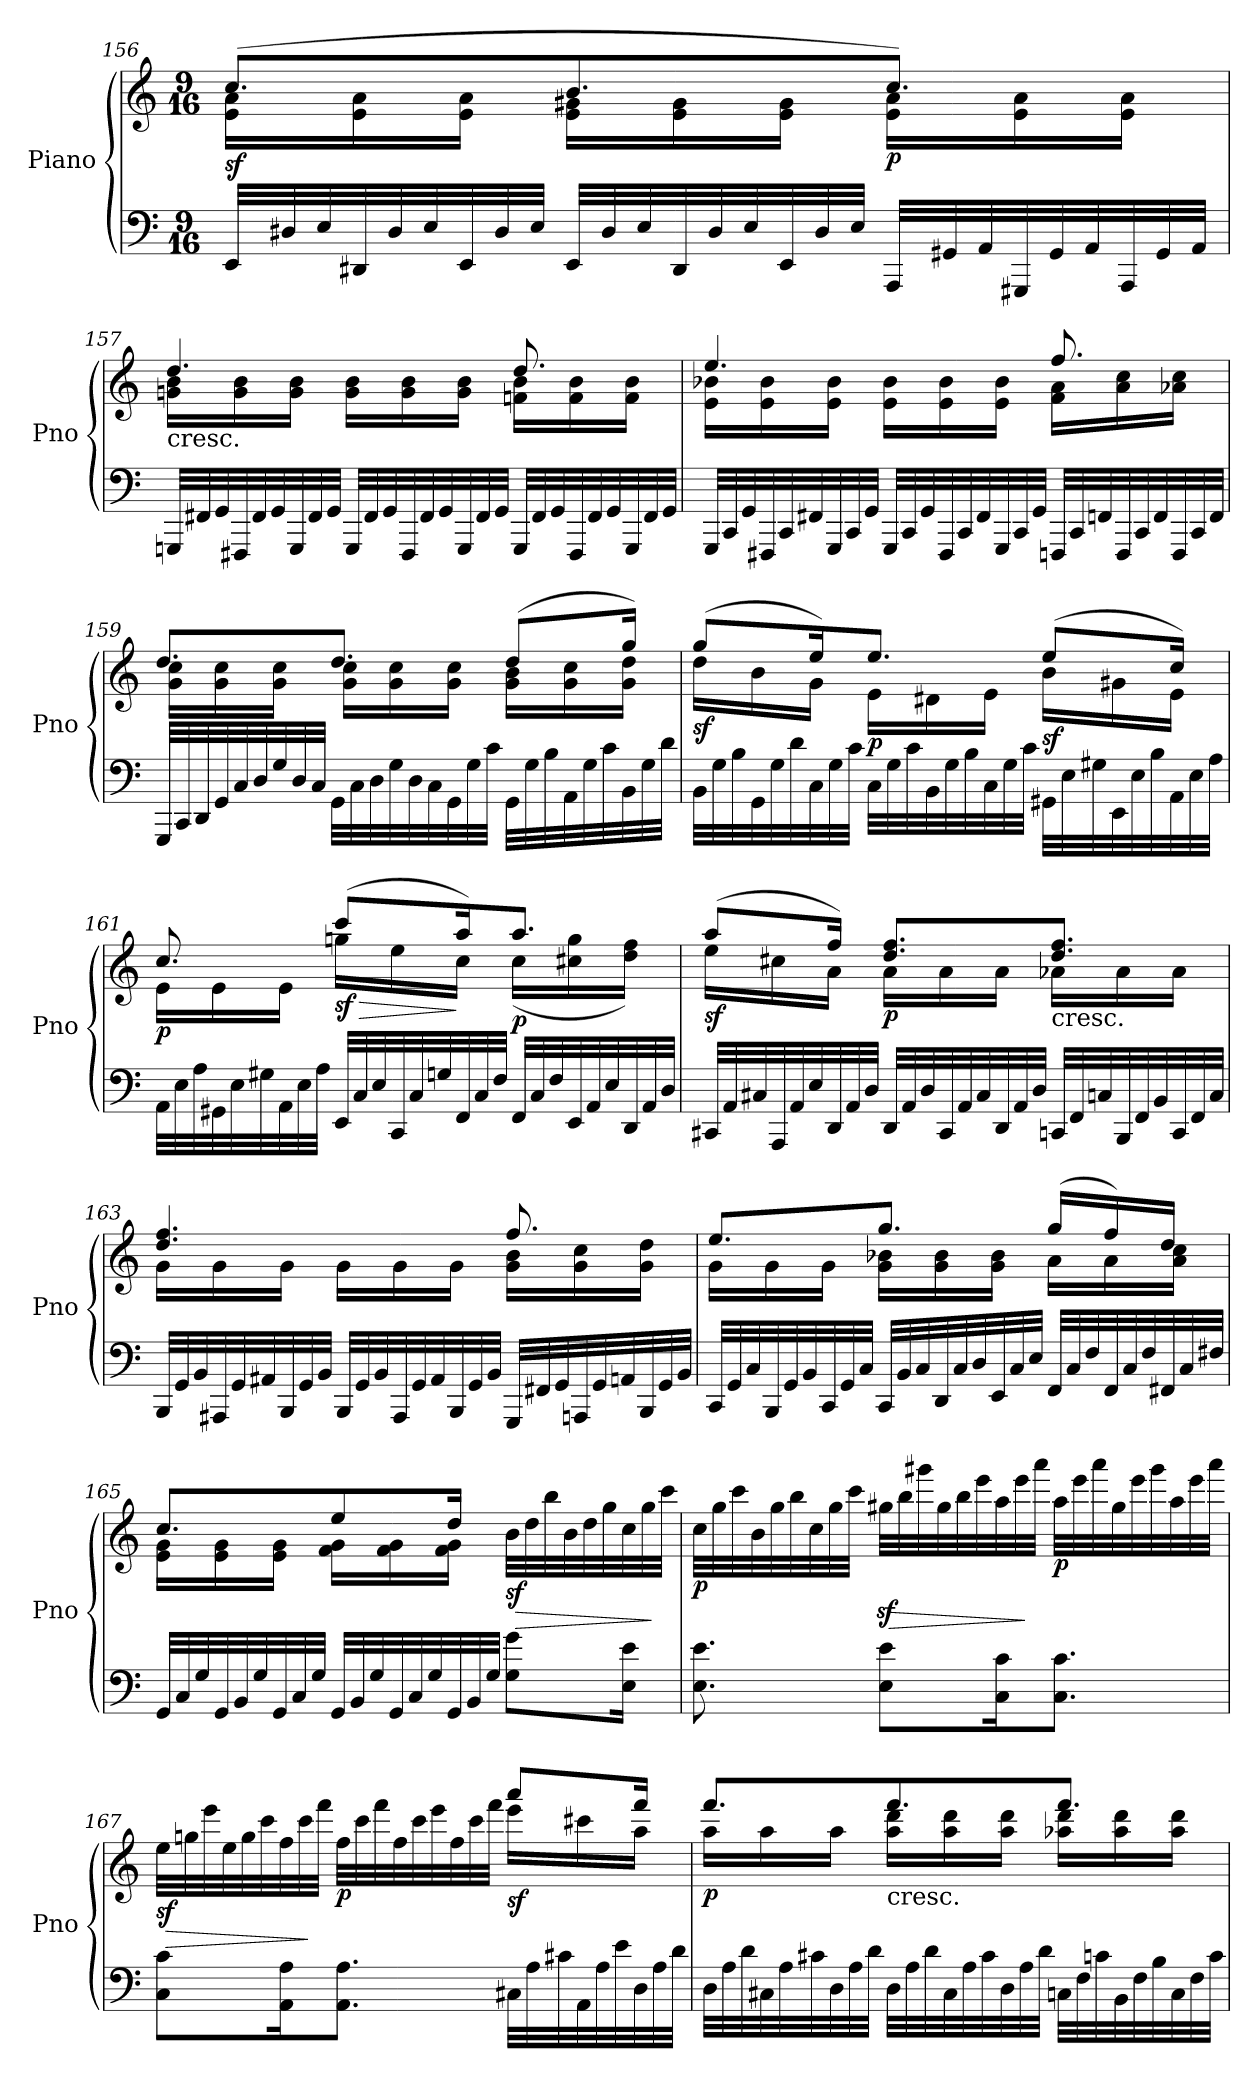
**kern	**kern	**dynam
*part1	*part1	*part1
*staff2	*staff1	*staff1/2
*I"Piano	*	*
*I'Pno	*	*
!!LO:LB:g=z
*clefF4	*clefG2	*
*k[]	*k[]	*
*C:	*C:	*
*M9/16	*M9/16	*
*Xtuplet	*	*
=156	=156	=156
*	*^	*
!	!	!	!LO:DY:b
48EE/LLL	(>8.cc/L	16e\ 16a\LL	sf
48D#X/	.	.	.
48E/	.	.	.
48DD#X/	.	16e\ 16a\	.
48D#/	.	.	.
48E/	.	.	.
48EE/	.	16e\ 16a\JJ	.
48D#/	.	.	.
48E/JJJ	.	.	.
48EE/LLL	8.b/	16e\ 16g#X\LL	.
48D#/	.	.	.
48E/	.	.	.
48DD#/	.	16e\ 16g#\	.
48D#/	.	.	.
48E/	.	.	.
48EE/	.	16e\ 16g#\JJ	.
48D#/	.	.	.
48E/JJJ	.	.	.
!	!	!	!LO:DY:b
48AAA/LLL	8.cc/J)	16e\ 16a\LL	p
48GG#X/	.	.	.
48AA/	.	.	.
48GGG#X/	.	16e\ 16a\	.
48GG#/	.	.	.
48AA/	.	.	.
48AAA/	.	16e\ 16a\JJ	.
48GG#/	.	.	.
48AA/JJJ	.	.	.
!!LO:LB:g=z	!!
=157	=157	=157	=157
!	!LO:TX:b:t=cresc.	!	!
48GGGn/LLL	4.dd/	16gn\ 16b\LL	.
48FF#X/	.	.	.
48GG/	.	.	.
48FFF#X/	.	16g\ 16b\	.
48FF#/	.	.	.
48GG/	.	.	.
48GGG/	.	16g\ 16b\JJ	.
48FF#/	.	.	.
48GG/JJJ	.	.	.
48GGG/LLL	.	16g\ 16b\LL	.
48FF#/	.	.	.
48GG/	.	.	.
48FFF#/	.	16g\ 16b\	.
48FF#/	.	.	.
48GG/	.	.	.
48GGG/	.	16g\ 16b\JJ	.
48FF#/	.	.	.
48GG/JJJ	.	.	.
48GGG/LLL	8.dd/	16fn\ 16b\LL	.
48FF#/	.	.	.
48GG/	.	.	.
48FFF#/	.	16f\ 16b\	.
48FF#/	.	.	.
48GG/	.	.	.
48GGG/	.	16f\ 16b\JJ	.
48FF#/	.	.	.
48GG/JJJ	.	.	.
!!LO:LB:g=z	!!
=158	=158	=158	=158
48GGG/LLL	4.ee/	16e\ 16b-X\LL	.
48CC/	.	.	.
48GG/	.	.	.
48FFF#X/	.	16e\ 16b-\	.
48CC/	.	.	.
48FF#X/	.	.	.
48GGG/	.	16e\ 16b-\JJ	.
48CC/	.	.	.
48GG/JJJ	.	.	.
48GGG/LLL	.	16e\ 16b-\LL	.
48CC/	.	.	.
48GG/	.	.	.
48FFF#/	.	16e\ 16b-\	.
48CC/	.	.	.
48FF#/	.	.	.
48GGG/	.	16e\ 16b-\JJ	.
48CC/	.	.	.
48GG/JJJ	.	.	.
48FFFn/LLL	8.ff/	16f\ 16a\LL	.
48CC/	.	.	.
48FFn/	.	.	.
48FFF/	.	16a\ 16cc\	.
48CC/	.	.	.
48FF/	.	.	.
48FFF/	.	16a-X\ 16cc\JJ	.
48CC/	.	.	.
48FF/JJJ	.	.	.
!!LO:PB:g=z	!!
=159	=159	=159	=159
48GGG/LLL	8.dd/L	16g\ 16cc\LL	.
48CC/	.	.	.
48DD/	.	.	.
48GG/	.	16g\ 16cc\	.
48C/	.	.	.
48D/	.	.	.
48G/	.	16g\ 16cc\JJ	.
48D/	.	.	.
48C/JJJ	.	.	.
48GG\LLL	8.dd/J	16g\ 16cc\LL	.
48C\	.	.	.
48D\	.	.	.
48G\	.	16g\ 16cc\	.
48D\	.	.	.
48C\	.	.	.
48GG\	.	16g\ 16cc\JJ	.
48G\	.	.	.
48c\JJJ	.	.	.
48GG\LLL	(>8dd/L	16g\ 16b\LL	.
48G\	.	.	.
48B\	.	.	.
48AA\	.	16g\ 16cc\	.
48G\	.	.	.
48c\	.	.	.
48BB\	16gg/Jk)	16g\ 16dd\JJ	.
48G\	.	.	.
48d\JJJ	.	.	.
!!LO:LB:g=z	!!
=160	=160	=160	=160
!	!	!	!LO:DY:b
48BB\LLL	(>8gg/L	16dd\LL	sf
48G\	.	.	.
48B\	.	.	.
48GG\	.	16b\	.
48G\	.	.	.
48d\	.	.	.
48C\	16ee/K)	16g\JJ	.
48G\	.	.	.
48c\JJJ	.	.	.
!	!	!	!LO:DY:b
48C\LLL	8.ee/J	16e\LL	p
48G\	.	.	.
48c\	.	.	.
48BB\	.	16d#X\	.
48G\	.	.	.
48B\	.	.	.
48C\	.	16e\JJ	.
48G\	.	.	.
48c\JJJ	.	.	.
!	!	!	!LO:DY:b
48GG#X\LLL	(>8ee/L	16b\LL	sf
48E\	.	.	.
48G#X\	.	.	.
48EE\	.	16g#X\	.
48E\	.	.	.
48B\	.	.	.
48AA\	16cc/Jk)	16e\JJ	.
48E\	.	.	.
48A\JJJ	.	.	.
!!LO:LB:g=z	!!
=161	=161	=161	=161
!	!	!	!LO:DY:b
48AA\LLL	8.cc/	16e\LL	p
48E\	.	.	.
48A\	.	.	.
48GG#X\	.	16e\	.
48E\	.	.	.
48G#X\	.	.	.
48AA\	.	16e\JJ	.
48E\	.	.	.
48A\JJJ	.	.	.
!	!	!	!LO:HP:b
!	!	!	!LO:DY:n=1:b
48EE/LLL	(>8ccc/L	16ggn\LL	> sf
48C/	.	.	.
48E/	.	.	.
48CC/	.	16ee\	.
48C/	.	.	.
48Gn/	.	.	.
48FF/	16aa/K)	16cc\JJ	]
48C/	.	.	.
48F/JJJ	.	.	.
!	!	!	!LO:DY:n=2:b
48FF/LLL	8.aa/J	(<16cc\LL	p
48C/	.	.	.
48F/	.	.	.
48EE/	.	16cc#X\ 16gg\	.
48AA/	.	.	.
48E/	.	.	.
48DD/	.	16dd\ 16ff\JJ)	.
48AA/	.	.	.
48D/JJJ	.	.	.
!!LO:LB:g=z	!!
=162	=162	=162	=162
!	!	!	!LO:DY:b
48CC#X/LLL	(>8aa/L	16ee\LL	sf
48AA/	.	.	.
48C#X/	.	.	.
48AAA/	.	16cc#X\	.
48AA/	.	.	.
48E/	.	.	.
48DD/	16ff/Jk)	16a\JJ	.
48AA/	.	.	.
48D/JJJ	.	.	.
!	!	!	!LO:DY:b
48DD/LLL	8.dd/ 8.ff/L	16a\LL	p
48AA/	.	.	.
48D/	.	.	.
48CC#/	.	16a\	.
48AA/	.	.	.
48C#/	.	.	.
48DD/	.	16a\JJ	.
48AA/	.	.	.
48D/JJJ	.	.	.
!	!LO:TX:b:t=cresc.	!	!
48CCn/LLL	8.dd/ 8.ff/J	16a-X\LL	.
48FF/	.	.	.
48Cn/	.	.	.
48BBB/	.	16a-\	.
48FF/	.	.	.
48BB/	.	.	.
48CC/	.	16a-\JJ	.
48FF/	.	.	.
48C/JJJ	.	.	.
!!LO:LB:g=z	!!
=163	=163	=163	=163
48BBB/LLL	4.dd/ 4.ff/	16g\LL	.
48GG/	.	.	.
48BB/	.	.	.
48AAA#X/	.	16g\	.
48GG/	.	.	.
48AA#X/	.	.	.
48BBB/	.	16g\JJ	.
48GG/	.	.	.
48BB/JJJ	.	.	.
48BBB/LLL	.	16g\LL	.
48GG/	.	.	.
48BB/	.	.	.
48AAA#/	.	16g\	.
48GG/	.	.	.
48AA#/	.	.	.
48BBB/	.	16g\JJ	.
48GG/	.	.	.
48BB/JJJ	.	.	.
48GGG/LLL	8.ff/	16g\ 16b\LL	.
48FF#X/	.	.	.
48GG/	.	.	.
48AAAn/	.	16g\ 16cc\	.
48GG/	.	.	.
48AAn/	.	.	.
48BBB/	.	16g\ 16dd\JJ	.
48GG/	.	.	.
48BB/JJJ	.	.	.
!!LO:PB:g=z	!!
=164	=164	=164	=164
48CC/LLL	8.ee/L	16g\LL	.
48GG/	.	.	.
48C/	.	.	.
48BBB/	.	16g\	.
48GG/	.	.	.
48BB/	.	.	.
48CC/	.	16g\JJ	.
48GG/	.	.	.
48C/JJJ	.	.	.
48CC/LLL	8.gg/J	16g\ 16b-X\LL	.
48BB/	.	.	.
48C/	.	.	.
48DD/	.	16g\ 16b-\	.
48C/	.	.	.
48D/	.	.	.
48EE/	.	16g\ 16b-\JJ	.
48C/	.	.	.
48E/JJJ	.	.	.
48FF/LLL	(>16gg/LL	16a\LL	.
48C/	.	.	.
48F/	.	.	.
48FF/	16ff/)	16a\	.
48C/	.	.	.
48F/	.	.	.
48FF#X/	16dd/JJ	16a\ 16cc\JJ	.
48C/	.	.	.
48F#X/JJJ	.	.	.
!!LO:LB:g=z	!!
=165	=165	=165	=165
48GG/LLL	8.cc/L	16e\ 16g\LL	.
48C/	.	.	.
48G/	.	.	.
48GG/	.	16e\ 16g\	.
48BB/	.	.	.
48G/	.	.	.
48GG/	.	16e\ 16g\JJ	.
48C/	.	.	.
48G/JJJ	.	.	.
48GG/LLL	8ee/	16f\ 16g\LL	.
48BB/	.	.	.
48G/	.	.	.
48GG/	.	16f\ 16g\	.
48C/	.	.	.
48G/	.	.	.
48GG/	16dd/Jk	16f\ 16g\JJ	.
48BB/	.	.	.
48G/JJJ	.	.	.
*	*Xtuplet	*	*
!	!	!	!LO:DY:b
8G\ 8g\L	48b\LLL	8.ryy	sf
!	!	!	!LO:HP:b
.	48dd\	.	>
.	48bb\	.	.
.	48b\	.	.
.	48dd\	.	.
.	48gg\	.	.
16E\ 16e\Jk	48cc\	.	.
.	48gg\	.	.
.	48ccc\JJJ	.	]
*	*v	*v	*
!!LO:LB:g=z
=166	=166	=166
!	!	!LO:DY:b
8.E\ 8.e\	48cc\LLL	p
.	48gg\	.
.	48ccc\	.
.	48b\	.
.	48gg\	.
.	48bb\	.
.	48cc\	.
.	48gg\	.
.	48ccc\JJJ	.
8E\ 8e\L	48gg#Xz<\LLL	.
!	!	!LO:HP:b
.	48bb\	>
.	48ggg#X\	.
.	48gg#\	.
.	48bb\	.
.	48eee\	.
16C\ 16c\K	48aa\	.
.	48eee\	.
.	48aaa\JJJ	]
!	!	!LO:DY:b
8.C\ 8.c\J	48aa\LLL	p
.	48eee\	.
.	48aaa\	.
.	48gg#\	.
.	48eee\	.
.	48ggg#\	.
.	48aa\	.
.	48eee\	.
.	48aaa\JJJ	.
!!LO:LB:g=z
=167	=167	=167
*	*^	*
!	!	!	!LO:DY:b
8C\ 8c\L	48ee\LLL	4.ryy	sf
!	!	!	!LO:HP:b
.	48ggn\	.	>
.	48eee\	.	.
.	48ee\	.	.
.	48gg\	.	.
.	48ccc\	.	.
16AA\ 16A\K	48ff\	.	.
.	48ccc\	.	.
.	48fff\JJJ	.	]
!	!	!	!LO:DY:b
8.AA\ 8.A\J	48ff\LLL	.	p
.	48ccc\	.	.
.	48fff\	.	.
.	48ff\	.	.
.	48ccc\	.	.
.	48eee\	.	.
.	48ff\	.	.
.	48ccc\	.	.
.	48fff\JJJ	.	.
!	!	!	!LO:DY:b
48C#X\LLL	8aaa/L	16eee\LL	sf
48A\	.	.	.
48c#X\	.	.	.
48AA\	.	16ccc#X\	.
48A\	.	.	.
48e\	.	.	.
48D\	16fff/Jk	16aa\JJ	.
48A\	.	.	.
48d\JJJ	.	.	.
!!LO:LB:g=z	!!
=168	=168	=168	=168
!	!	!	!LO:DY:b
48D\LLL	8.fff/L	16aa\LL	p
48A\	.	.	.
48d\	.	.	.
48C#X\	.	16aa\	.
48A\	.	.	.
48c#X\	.	.	.
48D\	.	16aa\JJ	.
48A\	.	.	.
48d\JJJ	.	.	.
!	!LO:TX:b:t=cresc.	!	!
48D\LLL	8.fff/	16aa\ 16ddd\LL	.
48A\	.	.	.
48d\	.	.	.
48C#\	.	16aa\ 16ddd\	.
48A\	.	.	.
48c#\	.	.	.
48D\	.	16aa\ 16ddd\JJ	.
48A\	.	.	.
48d\JJJ	.	.	.
48Cn\LLL	8.fff/J	16aa-X\ 16ddd\LL	.
48F\	.	.	.
48cn\	.	.	.
48BB\	.	16aa-\ 16ddd\	.
48F\	.	.	.
48B\	.	.	.
48C\	.	16aa-\ 16ddd\JJ	.
48F\	.	.	.
48c\JJJ	.	.	.
*	*v	*v	*
=	=	=
*-	*-	*-
